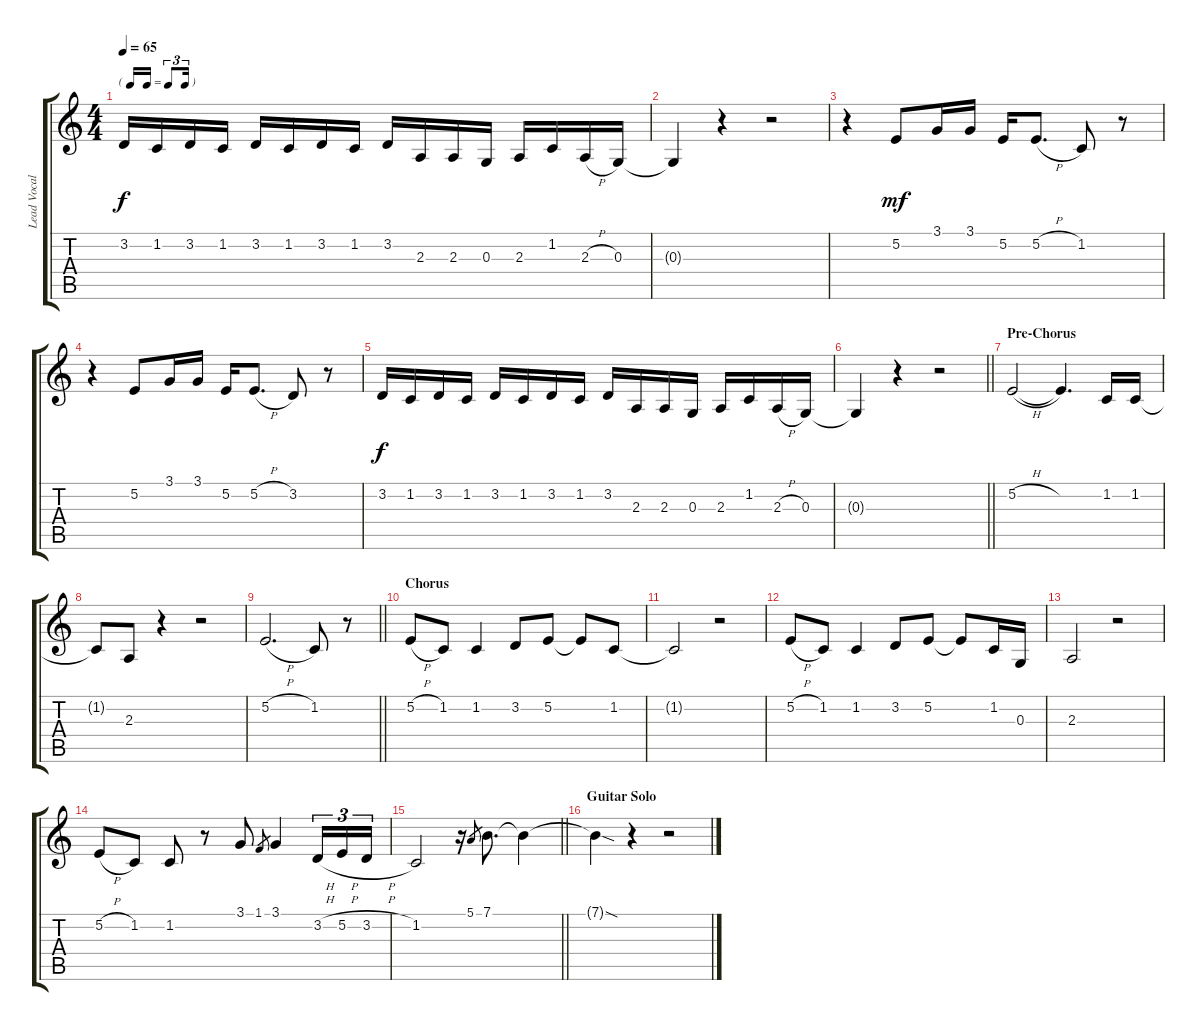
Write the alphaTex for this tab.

\track ("Lead Vocal" "Lead Vocal") {instrument clarinet}
\staff {score tabs}
\tuning (E4 B3 G3 D3 A2 E2) {hide}
\ts (4 4)
\tf triplet16th
\tempo 65
\clef g2
\ks c
3.2.16{dy f} 1.2.16 3.2.16 1.2.16 3.2.16 1.2.16 3.2.16 1.2.16 3.2.16 2.3.16 2.3.16 0.3.16 2.3.16 1.2.16 2.3{h}.16 0.3.16 |
0.3{t}.4 r.4 r.2 |
r.4 5.2.8{dy mf} 3.1.16 3.1.16 5.2.16 5.2{h}.8{d} 1.2.8 r.8 |
r.4 5.2.8 3.1.16 3.1.16 5.2.16 5.2{h}.8{d} 3.2.8 r.8 |
3.2.16{dy f} 1.2.16 3.2.16 1.2.16 3.2.16 1.2.16 3.2.16 1.2.16 3.2.16 2.3.16 2.3.16 0.3.16 2.3.16 1.2.16 2.3{h}.16 0.3.16 |
\barLineRight lightlight
0.3{t}.4 r.4 r.2 |
\section ("" "Pre-Chorus")
5.2{h}.2 5.2{t}.4{d} 1.2.16 1.2.16 |
1.2{t}.8 2.3.8 r.4 r.2 |
\barLineRight lightlight
5.2{h}.2{d} 1.2.8 r.8 |
\section ("" "Chorus")
5.2{h}.8 1.2.8 1.2.4 3.2.8 5.2.8 5.2{t}.8 1.2.8 |
1.2{t}.2 r.2 |
5.2{h}.8 1.2.8 1.2.4 3.2.8 5.2.8 5.2{t}.8 1.2.16 0.3.16 |
2.3.2 r.2 |
5.2{h}.8 1.2.8 1.2.8 r.8 3.1.8 1.1.8{gr} 3.1.4 3.2{h}.16{tu (3 2)} 5.2{h}.16{tu (3 2)} 3.2{h}.16{tu (3 2)} |
\barLineRight lightlight
1.2.2 r.16 5.1.8{gr} 7.1.8{d} 7.1{t}.4 |
\section ("" "Guitar Solo")
7.1{sod t}.4 r.4 r.2
